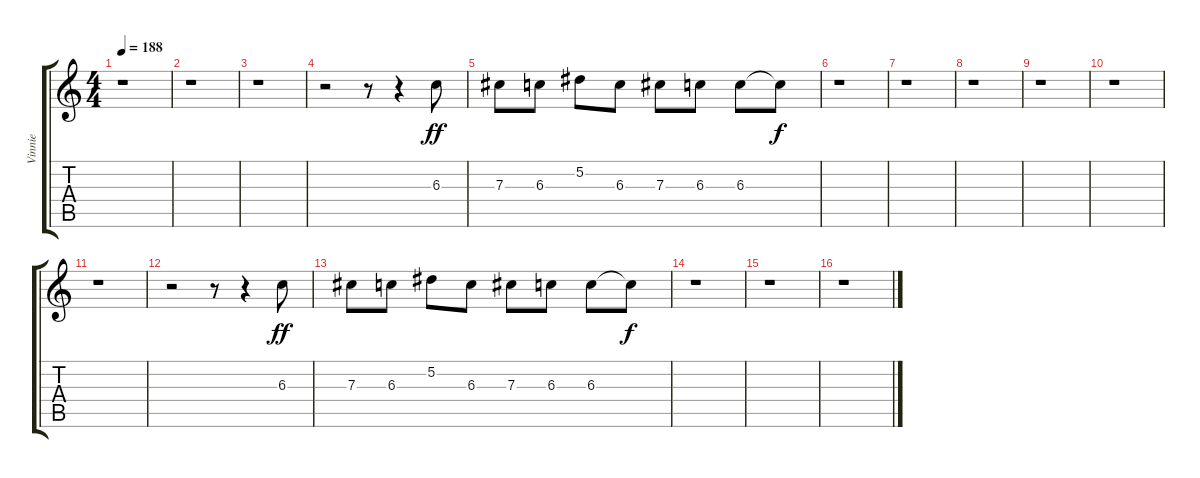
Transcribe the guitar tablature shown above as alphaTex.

\track ("Vinnie" "Vinnie") {instrument distortionguitar}
\staff {score tabs}
\tuning (Eb4 Bb3 Gb3 Db3 Ab2 Db2) {hide}
\ts (4 4)
\tempo 188
\clef g2
\ks c
r.1{dy mf} |
r.1 |
r.1 |
r.2 r.8 r.4 6.3.8{dy ff} |
7.3.8 6.3.8 5.2.8 6.3.8 7.3.8 6.3.8 6.3.8 6.3{t}.8{dy f} |
r.1 |
r.1 |
r.1 |
r.1 |
r.1 |
r.1 |
r.2 r.8 r.4 6.3.8{dy ff} |
7.3.8 6.3.8 5.2.8 6.3.8 7.3.8 6.3.8 6.3.8 6.3{t}.8{dy f} |
r.1 |
r.1 |
r.1
